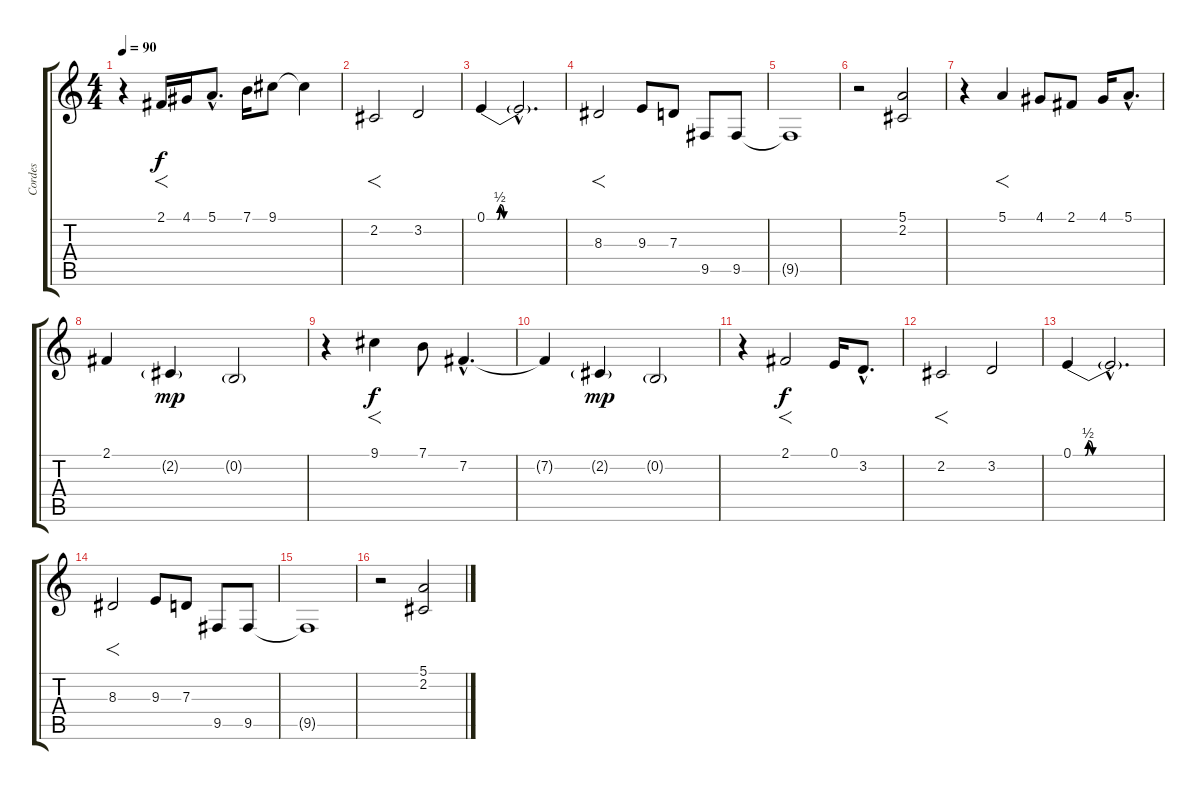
\track ("Cordes" "Cordes") {instrument synthstrings1}
\staff {score tabs}
\tuning (E4 B3 G3 D3 A2 E2) {hide}
\ts (4 4)
\tempo 90
\clef g2
\ks c
r.4{dy f} 2.1.16{f} 4.1.16 5.1{hac}.8{d} 7.1.16 9.1.8 9.1{t}.4 |
2.2.2{f} 3.2.2 |
0.1{be (custom 0 0 8 0 10 2 13 0 15 0 30 0 45 0 60 0)}.4 0.1{hac t}.2{d volume 0} |
8.3.2{f volume 13} 9.3.8 7.3.8 9.5.8 9.5.8 |
9.5{t}.1{volume 0} |
r.2{volume 0} (5.1 2.2).2{volume 13} |
\section ("" "")
r.4 5.1.4{f} 4.1.8 2.1.8 4.1.16 5.1{hac}.8{d} |
2.1.4 2.2{g}.4{dy mp} 0.2{g}.2 |
r.4 9.1.4{f dy f} 7.1.8 7.2{hac}.4{d} |
7.2{t}.4 2.2{g}.4{dy mp} 0.2{g}.2 |
r.4 2.1.2{f dy f} 0.1.16 3.2{hac}.8{d} |
2.2.2{f} 3.2.2 |
0.1{be (custom 0 0 8 0 10 2 13 0 15 0 30 0 45 0 60 0)}.4 0.1{hac t}.2{d volume 0} |
8.3.2{f volume 13} 9.3.8 7.3.8 9.5.8 9.5.8 |
9.5{t}.1{volume 0} |
r.2{volume 0} (5.1 2.2).2{volume 13}
